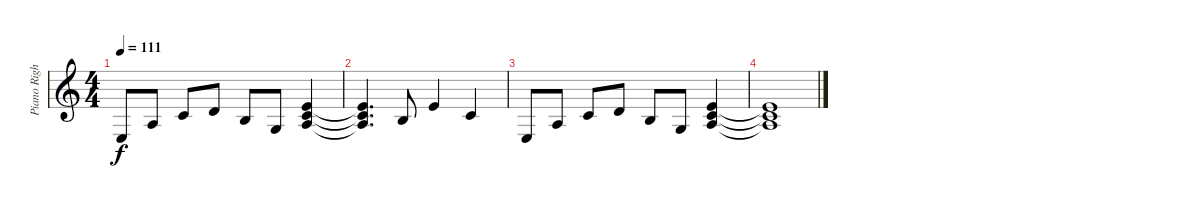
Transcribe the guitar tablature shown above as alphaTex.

\track ("Piano Right Hand" "Piano Righ") {instrument acousticgrandpiano}
\staff {score}
\tuning (E4 B3 G3 D3 A2 E2) {hide}
\ts (4 4)
\tempo 111
\clef g2
\ks c
2.4.8{dy f} 2.3.8 1.2.8 3.2.8 0.2.8 0.3.8 (0.1 1.2 2.3).4 |
(0.1{t} 1.2{t} 2.3{t}).4{d} 0.2.8 0.1.4 1.2.4 |
2.4.8 2.3.8 1.2.8 3.2.8 0.2.8 0.3.8 (0.1 1.2 2.3).4{bd 480} |
(0.1{t} 1.2{t} 2.3{t}).1
